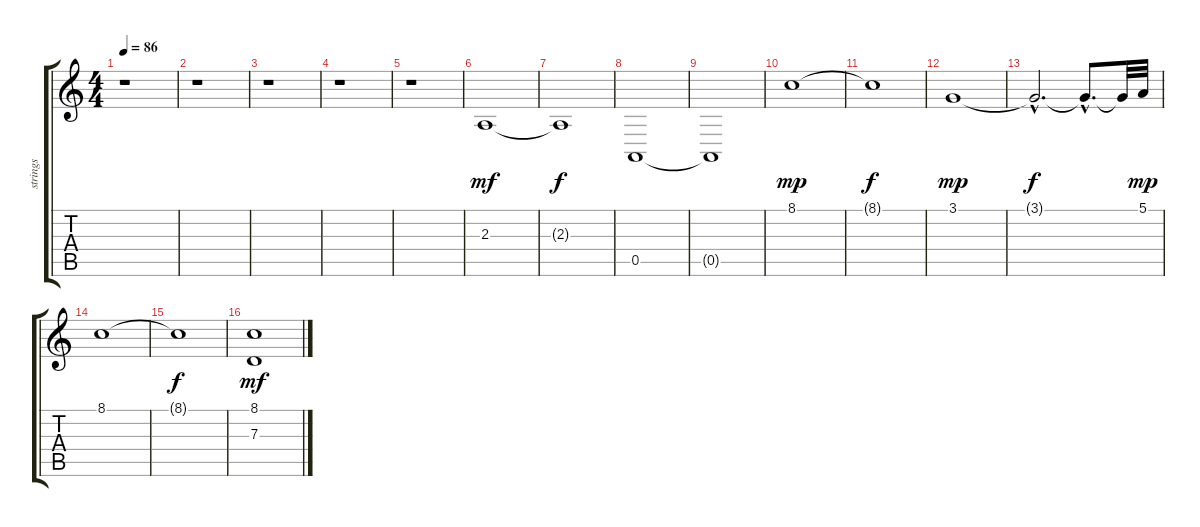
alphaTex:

\track ("strings" "strings") {instrument stringensemble2}
\staff {score tabs}
\tuning (E4 B3 G3 D3 A2 E2) {hide}
\ts (4 4)
\tempo 86
\clef g2
\ks c
r.1{dy mf instrument stringensemble2} |
r.1 |
r.1 |
r.1 |
r.1 |
2.3.1 |
2.3{t}.1{dy f} |
0.5.1 |
0.5{t}.1 |
8.1.1{dy mp} |
8.1{t}.1{dy f} |
3.1.1{dy mp} |
3.1{hac t}.2{d dy f} 3.1{hac t}.8{d} 3.1{t}.32 5.1.32{dy mp} |
8.1.1 |
8.1{t}.1{dy f} |
(8.1 7.3).1{dy mf}
